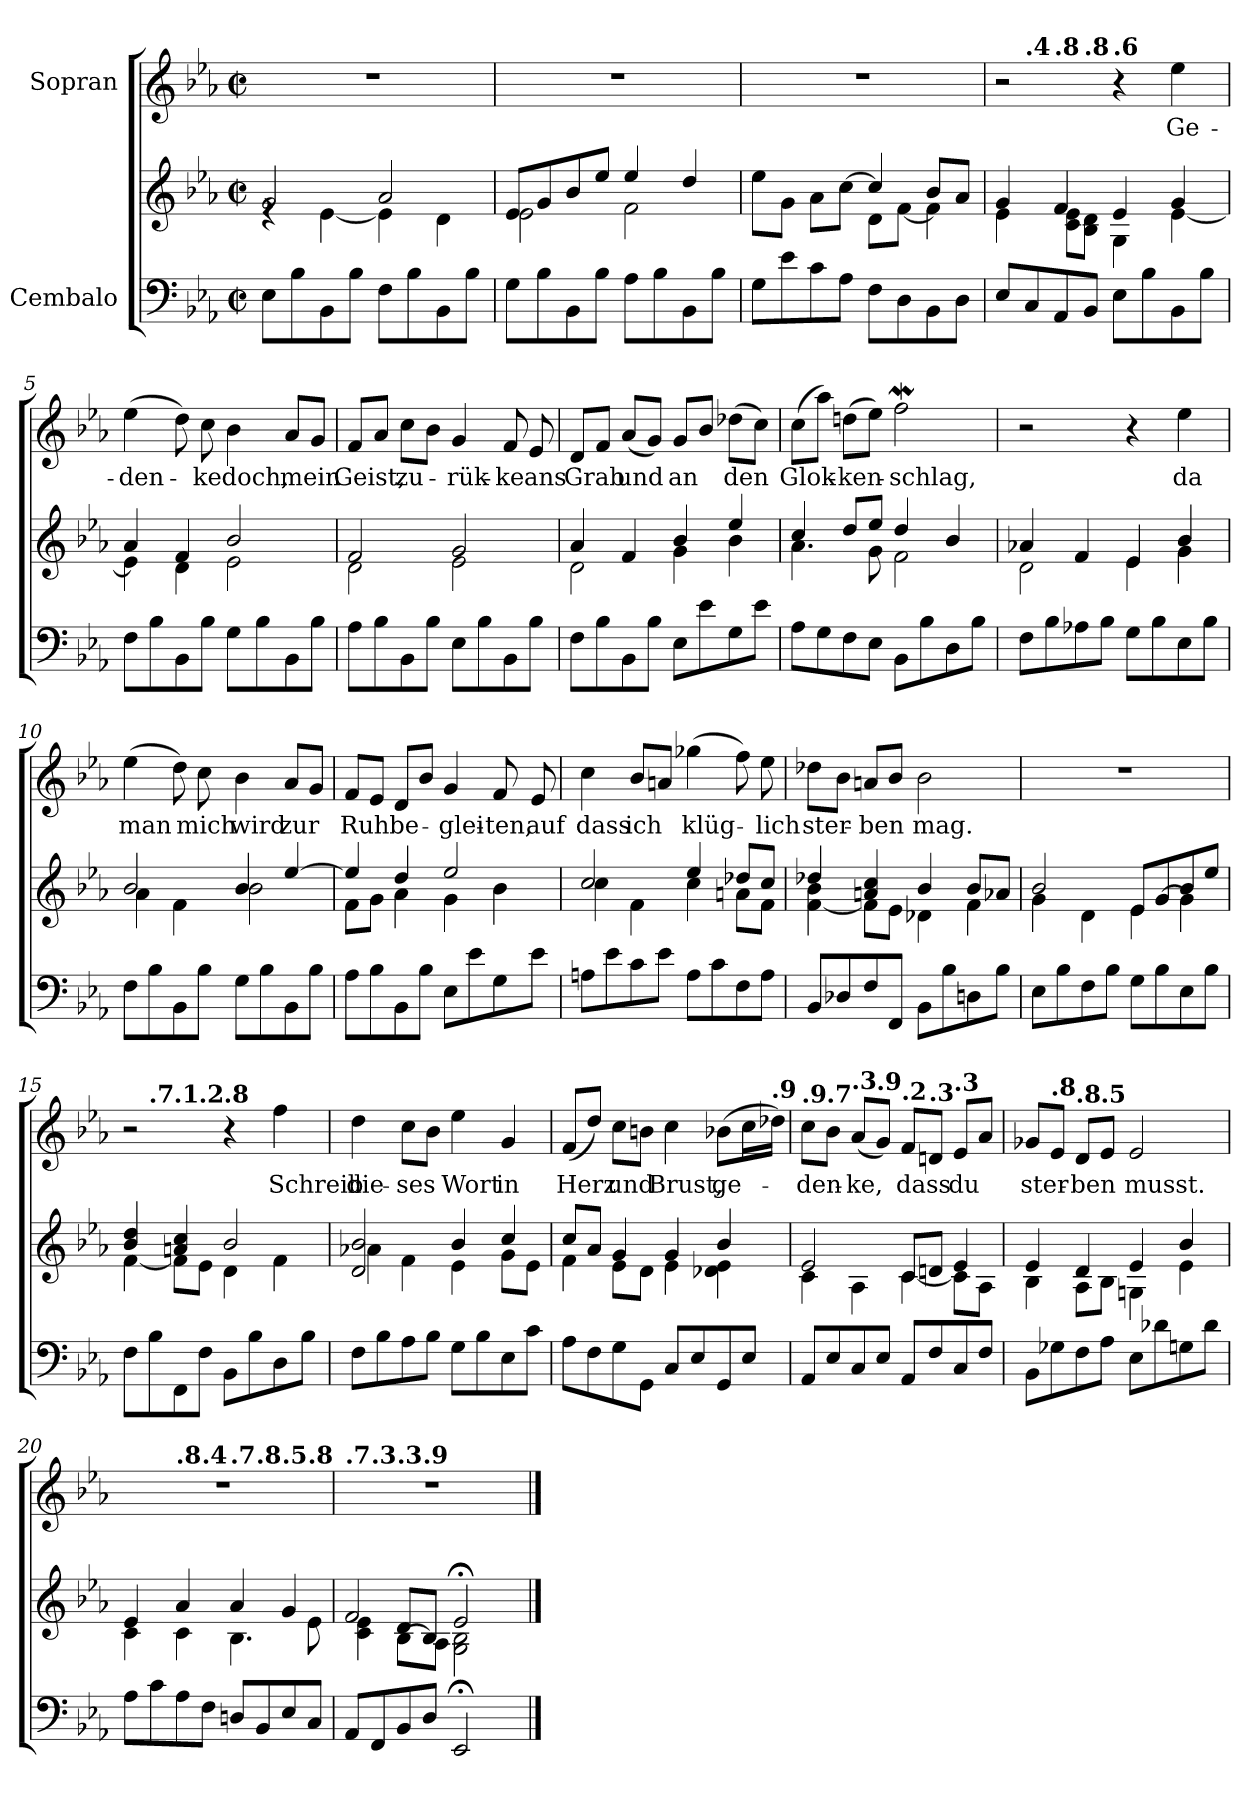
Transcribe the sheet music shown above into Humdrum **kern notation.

**kern	**kern	**kern	**text
*part2	*part2	*part1	*part1
*staff3	*staff2	*staff1	*staff1
*I"Cembalo	*	*I"Sopran	*
*clefF4	*clefG2	*clefG2	*
*k[b-e-a-]	*k[b-e-a-]	*k[b-e-a-]	*
*M2/2	*M2/2	*M2/2	*
*met(c|)	*met(c|)	*met(c|)	*
*MM98	*MM98	*MM98	*
=1	=1	=1	=1
*	*^	*	*
8E-\L	2g!/	4re	1r	.
8B-\	.	.	.	.
8BB-\	.	[4e-!\	.	.
8B-\J	.	.	.	.
8F\L	2a-!/	4e-!\]	.	.
8B-\	.	.	.	.
8BB-\	.	4d!\	.	.
8B-\J	.	.	.	.
=2	=2	=2	=2	=2
8G\L	8e-!/L	2e-!\	1r	.
8B-\	8g!/	.	.	.
8BB-\	8b-!/	.	.	.
8B-\J	8ee-!/J	.	.	.
8A-\L	4ee-!/	2f!\	.	.
8B-\	.	.	.	.
8BB-\	4dd!/	.	.	.
8B-\J	.	.	.	.
=3	=3	=3	=3	=3
*	*	*	*^	*
8G\L	8ee-!\L	2ryy	1r	2..ryy	.
8e-\	8g!\J	.	.	.	.
8c\	8a-!\L	.	.	.	.
8A-\J	[8cc!\J	.	.	.	.
8F\L	4cc!/]	8d!\L	.	.	.
8D\	.	[8f!\J	.	.	.
8BB-\	8b-!/L	4f!\]	.	.	.
*	*	*	*MM98	*	*
8D\J	8a-!/J	.	.	8ryy	.
*	*	*	*v	*v	*
=4	=4	=4	=4	=4
*	*	*	*MM96	*
*	*	*	*^	*
!	!	!	!LO:TX:a:B:t=.8	!	!
*	*	*	*^	*^	*
*	*	*	*	*	*^	*	*
8E-/L	4g!/	4e-!\	2r	8ryy	4ryy	4.ryy	2ryy	.
*	*	*	*MM96	*	*	*	*	*
!	!	!	!	!LO:TX:a:B:t=.4	!	!	!	!
8C/	.	.	.	2..ryy	.	.	.	.
*	*	*	*MM94	*	*	*	*	*
!	!	!	!	!	!LO:TX:a:B:t=.8	!	!	!
8AA-/	4f!/	8c!\ 8e-!\L	.	.	2.ryy	.	.	.
*	*	*	*MM92	*	*	*	*	*
!	!	!	!	!	!	!LO:TX:a:B:t=.8	!	!
8BB-/J	.	8B-!\ 8d!\J	.	.	.	2ryy	.	.
*	*	*	*MM90	*	*	*	*	*
!	!	!	!LO:TX:a:B:t=.6	!	!	!	!	!
8E-\L	4e-!/	4G!\	4r	.	.	.	8ryy	.
*	*	*	*MM98	*	*	*	*	*
8B-\	.	.	.	.	.	.	4.ryy	.
!	!	!	!	!	!	!	!	!LO:LY:b
8BB-\	4g!/	[4e-!\	4ee-\	.	.	.	.	Ge-
8B-\J	.	.	.	.	.	8ryy	.	.
!!LO:LB:g=z
=5	=5	=5	=5	=5	=5	=5	=5	=5
!	!	!	!	!	!	!	!	!LO:LY:b
*	*	*	*v	*v	*v	*v	*v	*
8F\L	4a-!/	4e-!\]	(>4ee-\	-den-
8B-\	.	.	.	.
8BB-\	4f!/	4d!\	8dd\)	.
!	!	!	!	!LO:LY:b
8B-\J	.	.	8cc\	-ke
!	!	!	!	!LO:LY:b
8G\L	2b-!/	2e-!\	4b-\	doch,
8B-\	.	.	.	.
!	!	!	!	!LO:LY:b
8BB-\	.	.	8a-/L	mein
8B-\J	.	.	8g/J	.
=6	=6	=6	=6	=6
!	!	!	!	!LO:LY:b
8A-\L	2f!/	2d!\	8f/L	Geist,
8B-\	.	.	8a-/J	.
!	!	!	!	!LO:LY:b
8BB-\	.	.	8cc\L	zu-
8B-\J	.	.	8b-\J	.
!	!	!	!	!LO:LY:b
8E-\L	2g!/	2e-!\	4g/	-rük-
8B-\	.	.	.	.
!	!	!	!	!LO:LY:b
8BB-\	.	.	8f/	-ke
!	!	!	!	!LO:LY:b
8B-\J	.	.	8e-/	ans
=7	=7	=7	=7	=7
!	!	!	!	!LO:LY:b
8F\L	4a-!/	2d!\	8d/L	Grab
8B-\	.	.	8f/J	.
!	!	!	!	!LO:LY:b
8BB-\	4f!/	.	(<8a-/L	und
8B-\J	.	.	8g/J)	.
!	!	!	!	!LO:LY:b
8E-\L	4b-!/	4g!\	8g/L	an
8e-\	.	.	8b-/J	.
!	!	!	!	!LO:LY:b
8G\	4ee-!/	4b-!\	(>8dd-X\L	den
8e-\J	.	.	8cc\J)	.
=8	=8	=8	=8	=8
!	!	!	!	!LO:LY:b
8A-\L	4cc!/	4.a-!\	(>8cc\L	Glok-
8G\	.	.	8aa-\J)	.
!	!	!	!	!LO:LY:b
8F\	8dd!/L	.	(>8ddn\L	-ken-
8E-\J	8ee-!/J	8g!\	8ee-\J)	.
!	!	!	!	!LO:LY:b
8BB-\L	4dd!/	2f!\	2ffW\	-schlag,
8B-\	.	.	.	.
8D\	4b-!/	.	.	.
8B-\J	.	.	.	.
!!LO:LB:g=z
=9	=9	=9	=9	=9
8F\L	4a-X!/	2d!\	2r	.
8B-\	.	.	.	.
8A-X\	4f!/	.	.	.
8B-\J	.	.	.	.
8G\L	4e-!/	4e-!\	4r	.
8B-\	.	.	.	.
!	!	!	!	!LO:LY:b
8E-\	4b-!/	4g!\	4ee-\	da
8B-\J	.	.	.	.
=10	=10	=10	=10	=10
!	!	!	!	!LO:LY:b
8F\L	2b-!/	4a-!\	(>4ee-\	man
8B-\	.	.	.	.
8BB-\	.	4f!\	8dd\)	.
!	!	!	!	!LO:LY:b
8B-\J	.	.	8cc\	mich
!	!	!	!	!LO:LY:b
8G\L	4b-!/	2b-!\	4b-\	wird
8B-\	.	.	.	.
!	!	!	!	!LO:LY:b
8BB-\	[4ee-!/	.	8a-/L	zur
8B-\J	.	.	8g/J	.
=11	=11	=11	=11	=11
!	!	!	!	!LO:LY:b
8A-\L	4ee-!/]	8f!\L	8f/L	Ruh
8B-\	.	8g!\J	8e-/J	.
!	!	!	!	!LO:LY:b
8BB-\	4dd!/	4a-!\	8d/L	be-
8B-\J	.	.	8b-/J	.
!	!	!	!	!LO:LY:b
8E-\L	2ee-!/	4g!\	4g/	-glei-
8e-\	.	.	.	.
!	!	!	!	!LO:LY:b
8G\	.	4b-!\	8f/	-ten,
!	!	!	!	!LO:LY:b
8e-\J	.	.	8e-/	auf
=12	=12	=12	=12	=12
!	!	!	!	!LO:LY:b
8An\L	2cc!/	4cc!\	4cc\	dass
8e-\	.	.	.	.
!	!	!	!	!LO:LY:b
8c\	.	4f!\	8b-/L	ich
8e-\J	.	.	8an/J	.
!	!	!	!	!LO:LY:b
8A\L	4ee-!/	4cc!\	(>4gg-X\	klüg-
8c\	.	.	.	.
8F\	8dd-X!/L	8an!\L	8ff\)	.
!	!	!	!	!LO:LY:b
8A\J	8cc!/J	8f!\J	8ee-\	-lich
!!LO:PB:g=z
=13	=13	=13	=13	=13
!	!	!	!	!LO:LY:b
8BB-/L	4dd-X!/	[4f!\ 4b-!\	8dd-X\L	ster-
8D-X/	.	.	8b-\J	.
!	!	!	!	!LO:LY:b
8F/	4an!/ 4cc!/	8f!\L]	8an/L	-ben
8FF/J	.	8e-!\J	8b-/J	.
!	!	!	!	!LO:LY:b
8BB-\L	4b-!/	4d-X!\	2b-\	mag.
8B-\	.	.	.	.
8Dn\	8b-!/L	4f!\	.	.
8B-\J	8a-X!/J	.	.	.
=14	=14	=14	=14	=14
8E-\L	2b-!/	4g!\	1r	.
8B-\	.	.	.	.
8F\	.	4d!\	.	.
8B-\J	.	.	.	.
8G\L	8e-!/L	4e-!\	.	.
8B-\	[8g!/	.	.	.
8E-\	8b-!/	4g!\]	.	.
8B-\J	8ee-!/J	.	.	.
=15	=15	=15	=15	=15
*	*	*	*MM96	*
!	!	!	!LO:TX:a:B:t=.9	!
*	*	*	*^	*
*	*	*	*	*^	*
*	*	*	*	*	*^	*
*	*	*	*	*	*	*^	*
8F\L	4b-!/ 4dd!/	[4f!\	2r	8ryy	4ryy	4.ryy	2ryy	.
*	*	*	*MM96	*	*	*	*	*
!	!	!	!	!LO:TX:a:B:t=.7	!	!	!	!
8B-\	.	.	.	2..ryy	.	.	.	.
*	*	*	*MM96	*	*	*	*	*
!	!	!	!	!	!LO:TX:a:B:t=.1	!	!	!
8FF\	4an!/ 4cc!/	8f!\L]	.	.	2.ryy	.	.	.
*	*	*	*MM94	*	*	*	*	*
!	!	!	!	!	!	!LO:TX:a:B:t=.2	!	!
8F\J	.	8e-!\J	.	.	.	2ryy	.	.
*	*	*	*MM90	*	*	*	*	*
!	!	!	!LO:TX:a:B:t=.8	!	!	!	!	!
8BB-\L	2b-!/	4d!\	4r	.	.	.	8ryy	.
*	*	*	*MM98	*	*	*	*	*
8B-\	.	.	.	.	.	.	4.ryy	.
!	!	!	!	!	!	!	!	!LO:LY:b
8D\	.	4f!\	4ff\	.	.	.	.	Schreib
8B-\J	.	.	.	.	.	8ryy	.	.
!!LO:LB:g=z
=16	=16	=16	=16	=16	=16	=16	=16	=16
!	!	!	!	!	!	!	!	!LO:LY:b
*	*	*	*v	*v	*v	*v	*v	*
8F\L	2d!/ 2b-!/	4a-X!\	4dd\	die-
8B-\	.	.	.	.
!	!	!	!	!LO:LY:b
8A-\	.	4f!\	8cc\L	-ses
8B-\J	.	.	8b-\J	.
!	!	!	!	!LO:LY:b
8G\L	4b-!/	4e-!\	4ee-\	Wort
8B-\	.	.	.	.
!	!	!	!	!LO:LY:b
8E-\	4cc!/	8g!\L	4g/	in
8c\J	.	8e-!\J	.	.
=17	=17	=17	=17	=17
!	!	!	!	!LO:LY:b
8A-\L	8cc!/L	4f!\	(<8f/L	Herz
8F\	8a-!/J	.	8dd/J)	.
!	!	!	!	!LO:LY:b
8G\	4g!/	8e-!\L	8cc\L	und
8GG\J	.	8d!\J	8bn\J	.
!	!	!	!	!LO:LY:b
8C/L	4g!/	4e-!\	4cc\	Brust,
8E-/	.	.	.	.
!	!	!	!	!LO:LY:b
8GG/	4b-!/	4d-X!\ 4e-!\	(>8b-i\L	ge-
8E-/J	.	.	16cc\L	.
*	*	*	*MM96	*
!	!	!	!LO:TX:a:B:t=.9	!
.	.	.	16dd-X\JJ)	.
=18	=18	=18	=18	=18
*	*	*	*MM96	*
!	!	!	!LO:TX:a:B:t=.9	!
!	!	!	!	!LO:LY:b
8AA-/L	2e-!/	4c!\	8cc\L	-den-
*	*	*	*MM96	*
!	!	!	!LO:TX:a:B:t=.7	!
8E-/	.	.	8b-\J	.
*	*	*	*MM96	*
!	!	!	!LO:TX:a:B:t=.3	!
!	!	!	!	!LO:LY:b
8C/	.	4A-!\	(<8a-/L	-ke,
*	*	*	*MM94	*
!	!	!	!LO:TX:a:B:t=.9	!
8E-/J	.	.	8g/J)	.
*	*	*	*MM94	*
!	!	!	!LO:TX:a:B:t=.2	!
!	!	!	!	!LO:LY:b
8AA-/L	8c!/L	[4c!\	8f/L	dass
*	*	*	*MM92	*
!	!	!	!LO:TX:a:B:t=.3	!
8F/	8dn!/J	.	8dn/J	.
*	*	*	*MM90	*
!	!	!	!LO:TX:a:B:t=.3	!
!	!	!	!	!LO:LY:b
8C/	4e-!/	8c!\L]	8e-/L	du
*	*	*	*MM88	*
8F/J	.	8A-!\J	8a-/J	.
!!LO:LB:g=z
=19	=19	=19	=19	=19
*	*	*	*MM84	*
!	!	!	!LO:TX:a:B:t=.5	!
!	!	!	!	!LO:LY:b
*	*	*	*^	*
8BB-\L	4e-!/	4B-!\	8g-X/L	2ryy	ster-
*	*	*	*MM80	*	*
!	!	!	!LO:TX:a:B:t=.8	!	!
8G-X\	.	.	8e-/J	.	.
*	*	*	*MM76	*	*
!	!	!	!LO:TX:a:B:t=.8	!	!
!	!	!	!	!	!LO:LY:b
8F\	4d!/	8A-!\L	8d/L	.	-ben
*	*	*	*MM72	*	*
!	!	!	!LO:TX:a:B:t=.5	!	!
8A-\J	.	8B-!\J	8e-/J	.	.
*	*	*	*MM68	*	*
!	!	!	!	!	!LO:LY:b
8E-\L	4e-!/	4Gn!\	2e-/	8ryy	musst.
*	*	*	*MM98	*	*
8d-X\	.	.	.	4.ryy	.
8Gni\	4b-!/	4e-!\	.	.	.
8d-\J	.	.	.	.	.
=20	=20	=20	=20	=20	=20
*	*	*	*^	*	*
*	*	*	*	*	*^	*
*	*	*	*	*	*	*^	*
*	*	*	*	*	*	*	*^	*
*	*	*	*	*	*	*	*	*^	*
8A-\L	4e-!/	4c!\	1r	4ryy	4.ryy	2ryy	2ryy	2.ryy	8ryy	.
*	*	*	*MM98	*	*	*	*	*	*	*
8c\	.	.	.	.	.	.	.	.	2..ryy	.
*	*	*	*MM96	*	*	*	*	*	*	*
!	!	!	!	!LO:TX:a:B:t=.8	!	!	!	!	!	!
8A-\	4a-!/	4c!\	.	2.ryy	.	.	.	.	.	.
*	*	*	*MM96	*	*	*	*	*	*	*
!	!	!	!	!	!LO:TX:a:B:t=.4	!	!	!	!	!
8F\J	.	.	.	.	2ryy	.	.	.	.	.
*	*	*	*MM94	*	*	*	*	*	*	*
!	!	!	!	!	!	!LO:TX:a:B:t=.7	!	!	!	!
8Dn/L	4a-!/	4.B-!\	.	.	.	2ryy	8ryy	.	.	.
*	*	*	*MM92	*	*	*	*	*	*	*
!	!	!	!	!	!	!	!LO:TX:a:B:t=.8	!	!	!
8BB-/	.	.	.	.	.	.	4.ryy	.	.	.
*	*	*	*MM90	*	*	*	*	*	*	*
!	!	!	!	!	!	!	!	!LO:TX:a:B:t=.5	!	!
8E-/	4g!/	.	.	.	.	.	.	4ryy	.	.
*	*	*	*MM86	*	*	*	*	*	*	*
!	!	!	!	!	!LO:TX:a:B:t=.8	!	!	!	!	!
8C/J	.	8e-!\	.	.	8ryy	.	.	.	.	.
*	*v	*v	*	*	*	*	*	*	*	*
*	*	*v	*v	*v	*v	*v	*v	*v	*
=21	=21	=21	=21
*	*	*MM82	*
*	*^	*^	*
*	*	*^	*	*^	*
*	*	*	*	*	*	*^	*
*	*	*	*	*	*	*	*^	*
*	*	*	*	*	*	*	*	*^	*
*	*	*	*	*	*	*	*	*	*^	*
!	!	!	!	!LO:TX:a:B:t=.7	!	!	!	!	!	!	!
*	*	*	*	*	*	*	*	*v	*v	*v	*
8AA-/L	2f!/	4c!\ 4e-!\	4ryy	1r	8ryy	4ryy	4.ryy	2ryy	.
*	*	*	*	*MM78	*	*	*	*	*
!	!	!	!	!	!LO:TX:a:B:t=.3	!	!	!	!
8FF/	.	.	.	.	2..ryy	.	.	.	.
*	*	*	*	*MM72	*	*	*	*	*
!	!	!	!	!	!	!LO:TX:a:B:t=.3	!	!	!
8BB-/	.	8d!/L	[8B-!\L	.	.	2.ryy	.	.	.
*	*	*	*	*MM64	*	*	*	*	*
!	!	!	!	!	!	!	!LO:TX:a:B:t=.9	!	!
8D/J	.	8B-!/J]	8A-!\J	.	.	.	2ryy	.	.
*	*	*	*	*MM58	*	*	*	*	*
2EE-;</	2e-;<!/	2G!\ 2B-!\	2ryy	.	.	.	.	2ryy	.
.	.	.	.	.	.	.	8ryy	.	.
*	*v	*v	*v	*	*	*	*	*	*
*	*	*v	*v	*v	*v	*v	*
==	==	==	==
*-	*-	*-	*-
